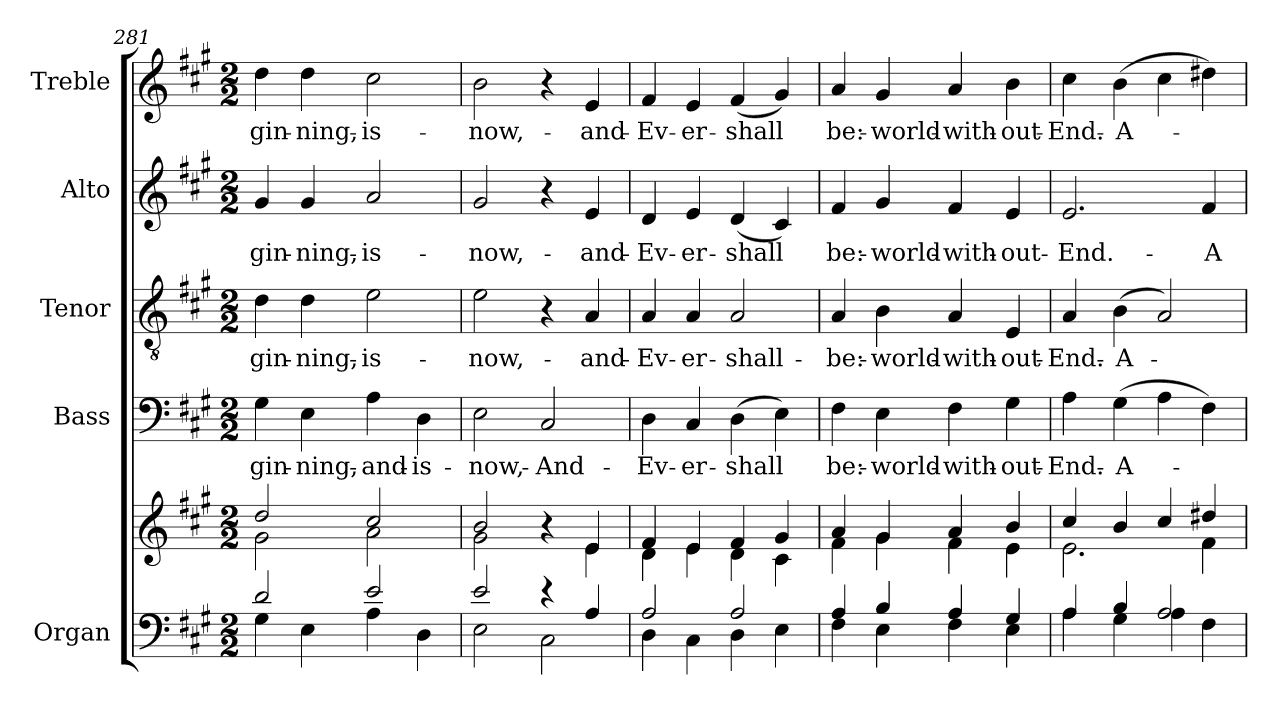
**kern	**kern	**kern	**text	**kern	**text	**kern	**text	**kern	**text
*part5	*part5	*part4	*part4	*part3	*part3	*part2	*part2	*part1	*part1
*staff6	*staff5	*staff4	*staff4	*staff3	*staff3	*staff2	*staff2	*staff1	*staff1
*I"Organ	*	*I"Bass	*	*I"Tenor	*	*I"Alto	*	*I"Treble	*
*I'Org.	*	*I'B.	*	*I'T.	*	*I'A.	*	*I'Tr.	*
*clefF4	*clefG2	*clefF4	*	*clefGv2	*	*clefG2	*	*clefG2	*
*	*	*	*	*ITrd7c12	*	*	*	*	*
*k[f#c#g#]	*k[f#c#g#]	*k[f#c#g#]	*	*k[f#c#g#]	*	*k[f#c#g#]	*	*k[f#c#g#]	*
*A:	*A:	*A:	*	*A:	*	*A:	*	*A:	*
*M2/2	*M2/2	*M2/2	*	*M2/2	*	*M2/2	*	*M2/2	*
=281	=281	=281	=281	=281	=281	=281	=281	=281	=281
*^	*^	*	*	*	*	*	*	*	*
!	!	!	!	!	!LO:LY:b:color=#000000	!	!	!	!	!	!
!	!	!	!	!	!	!	!LO:LY:b:color=#000000	!	!	!	!
!	!	!	!	!	!	!	!	!	!LO:LY:b:color=#000000	!	!
!	!	!	!	!	!	!	!	!	!	!	!LO:LY:b:color=#000000
2di/	4G#i\	2ddi/	2g#i\	4G#i\	-gin-	4Di\	-gin-	4g#i/	-gin-	4ddi\	-gin-
!	!	!	!	!	!LO:LY:b:color=#000000	!	!	!	!	!	!
!	!	!	!	!	!	!	!LO:LY:b:color=#000000	!	!	!	!
!	!	!	!	!	!	!	!	!	!LO:LY:b:color=#000000	!	!
!	!	!	!	!	!	!	!	!	!	!	!LO:LY:b:color=#000000
.	4Ei\	.	.	4Ei\	-ning,-	4Di\	-ning,-	4g#i/	-ning,-	4ddi\	-ning,-
!	!	!	!	!	!LO:LY:b:color=#000000	!	!	!	!	!	!
!	!	!	!	!	!	!	!LO:LY:b:color=#000000	!	!	!	!
!	!	!	!	!	!	!	!	!	!LO:LY:b:color=#000000	!	!
!	!	!	!	!	!	!	!	!	!	!	!LO:LY:b:color=#000000
2ei/	4Ai\	2cc#i/	2ai\	4Ai\	-and-	2Ei\	-is-	2ai/	-is-	2cc#i\	-is-
!	!	!	!	!	!LO:LY:b:color=#000000	!	!	!	!	!	!
.	4Di\	.	.	4Di\	-is-	.	.	.	.	.	.
=282	=282	=282	=282	=282	=282	=282	=282	=282	=282	=282	=282
!	!	!	!	!	!LO:LY:b:color=#000000	!	!	!	!	!	!
!	!	!	!	!	!	!	!LO:LY:b:color=#000000	!	!	!	!
!	!	!	!	!	!	!	!	!	!LO:LY:b:color=#000000	!	!
!	!	!	!	!	!	!	!	!	!	!	!LO:LY:b:color=#000000
2ei/	2Ei\	2bi/	2g#i\	2Ei\	-now,-	2Ei\	-now,-	2g#i/	-now,-	2bi\	-now,-
!	!	!	!	!	!LO:LY:b:color=#000000	!	!	!	!	!	!
4r	2C#i\	4r	4ryy	2C#i/	-And-	4r	.	4r	.	4r	.
!	!	!	!	!	!	!	!LO:LY:b:color=#000000	!	!	!	!
!	!	!	!	!	!	!	!	!	!LO:LY:b:color=#000000	!	!
!	!	!	!	!	!	!	!	!	!	!	!LO:LY:b:color=#000000
4Ai/	.	4ei/	4ei\	.	.	4AAi/	-and-	4ei/	-and-	4ei/	-and-
=283	=283	=283	=283	=283	=283	=283	=283	=283	=283	=283	=283
!	!	!	!	!	!LO:LY:b:color=#000000	!	!	!	!	!	!
!	!	!	!	!	!	!	!LO:LY:b:color=#000000	!	!	!	!
!	!	!	!	!	!	!	!	!	!LO:LY:b:color=#000000	!	!
!	!	!	!	!	!	!	!	!	!	!	!LO:LY:b:color=#000000
2Ai/	4Di\	4f#i/	4di\	4Di\	-Ev-	4AAi/	-Ev-	4di/	-Ev-	4f#i/	-Ev-
!	!	!	!	!	!LO:LY:b:color=#000000	!	!	!	!	!	!
!	!	!	!	!	!	!	!LO:LY:b:color=#000000	!	!	!	!
!	!	!	!	!	!	!	!	!	!LO:LY:b:color=#000000	!	!
!	!	!	!	!	!	!	!	!	!	!	!LO:LY:b:color=#000000
.	4C#i\	4ei/	4ei\	4C#i/	-er-	4AAi/	-er-	4ei/	-er-	4ei/	-er-
!	!	!	!	!	!LO:LY:b:color=#000000	!	!	!	!	!	!
!	!	!	!	!	!	!	!LO:LY:b:color=#000000	!	!	!	!
!	!	!	!	!	!	!	!	!	!LO:LY:b:color=#000000	!	!
!	!	!	!	!	!	!	!	!	!	!	!LO:LY:b:color=#000000
2Ai/	4Di\	4f#i/	4di\	(4Di\	-shall	2AAi/	-shall-	(4di/	-shall	(4f#i/	-shall
.	4Ei\	4g#i/	4c#i\	4Ei\)	.	.	.	4c#i/)	.	4g#i/)	.
=284	=284	=284	=284	=284	=284	=284	=284	=284	=284	=284	=284
!	!	!	!	!	!LO:LY:b:color=#000000	!	!	!	!	!	!
!	!	!	!	!	!	!	!LO:LY:b:color=#000000	!	!	!	!
!	!	!	!	!	!	!	!	!	!LO:LY:b:color=#000000	!	!
!	!	!	!	!	!	!	!	!	!	!	!LO:LY:b:color=#000000
4Ai/	4F#i\	4ai/	4f#i\	4F#i\	be:-	4AAi/	-be:-	4f#i/	be:-	4ai/	be:-
!	!	!	!	!	!LO:LY:b:color=#000000	!	!	!	!	!	!
!	!	!	!	!	!	!	!LO:LY:b:color=#000000	!	!	!	!
!	!	!	!	!	!	!	!	!	!LO:LY:b:color=#000000	!	!
!	!	!	!	!	!	!	!	!	!	!	!LO:LY:b:color=#000000
4Bi/	4Ei\	4g#i/	4g#i\	4Ei\	-world-	4BBi\	-world-	4g#i/	-world-	4g#i/	-world-
!	!	!	!	!	!LO:LY:b:color=#000000	!	!	!	!	!	!
!	!	!	!	!	!	!	!LO:LY:b:color=#000000	!	!	!	!
!	!	!	!	!	!	!	!	!	!LO:LY:b:color=#000000	!	!
!	!	!	!	!	!	!	!	!	!	!	!LO:LY:b:color=#000000
4Ai/	4F#i\	4ai/	4f#i\	4F#i\	-with-	4AAi/	-with-	4f#i/	-with-	4ai/	-with-
!	!	!	!	!	!LO:LY:b:color=#000000	!	!	!	!	!	!
!	!	!	!	!	!	!	!LO:LY:b:color=#000000	!	!	!	!
!	!	!	!	!	!	!	!	!	!LO:LY:b:color=#000000	!	!
!	!	!	!	!	!	!	!	!	!	!	!LO:LY:b:color=#000000
4G#i/	4Ei\	4bi/	4ei\	4G#i\	-out-	4EEi/	-out-	4ei/	-out-	4bi\	-out-
=285	=285	=285	=285	=285	=285	=285	=285	=285	=285	=285	=285
!	!	!	!	!	!LO:LY:b:color=#000000	!	!	!	!	!	!
!	!	!	!	!	!	!	!LO:LY:b:color=#000000	!	!	!	!
!	!	!	!	!	!	!	!	!	!LO:LY:b:color=#000000	!	!
!	!	!	!	!	!	!	!	!	!	!	!LO:LY:b:color=#000000
4Ai/	4Ai\	4cc#i/	2.ei\	4Ai\	-End.-	4AAi/	-End.-	2.ei/	-End.-	4cc#i\	-End.-
!	!	!	!	!	!LO:LY:b:color=#000000	!	!	!	!	!	!
!	!	!	!	!	!	!	!LO:LY:b:color=#000000	!	!	!	!
!	!	!	!	!	!	!	!	!	!	!	!LO:LY:b:color=#000000
4Bi/	4G#i\	4bi/	.	(4G#i\	-A-	(4BBi\	-A-	.	.	(4bi\	-A-
2Ai/	4Ai\	4cc#i/	.	4Ai\	.	2AAi/)	.	.	.	4cc#i\	.
!	!	!	!	!	!	!	!	!	!LO:LY:b:color=#000000	!	!
.	4F#i\	4dd#Xi/	4f#i\	4F#i\)	.	.	.	4f#i/	-A-	4dd#Xi\)	.
*v	*v	*	*	*	*	*	*	*	*	*	*
*	*v	*v	*	*	*	*	*	*	*	*
=	=	=	=	=	=	=	=	=	=
*-	*-	*-	*-	*-	*-	*-	*-	*-	*-
